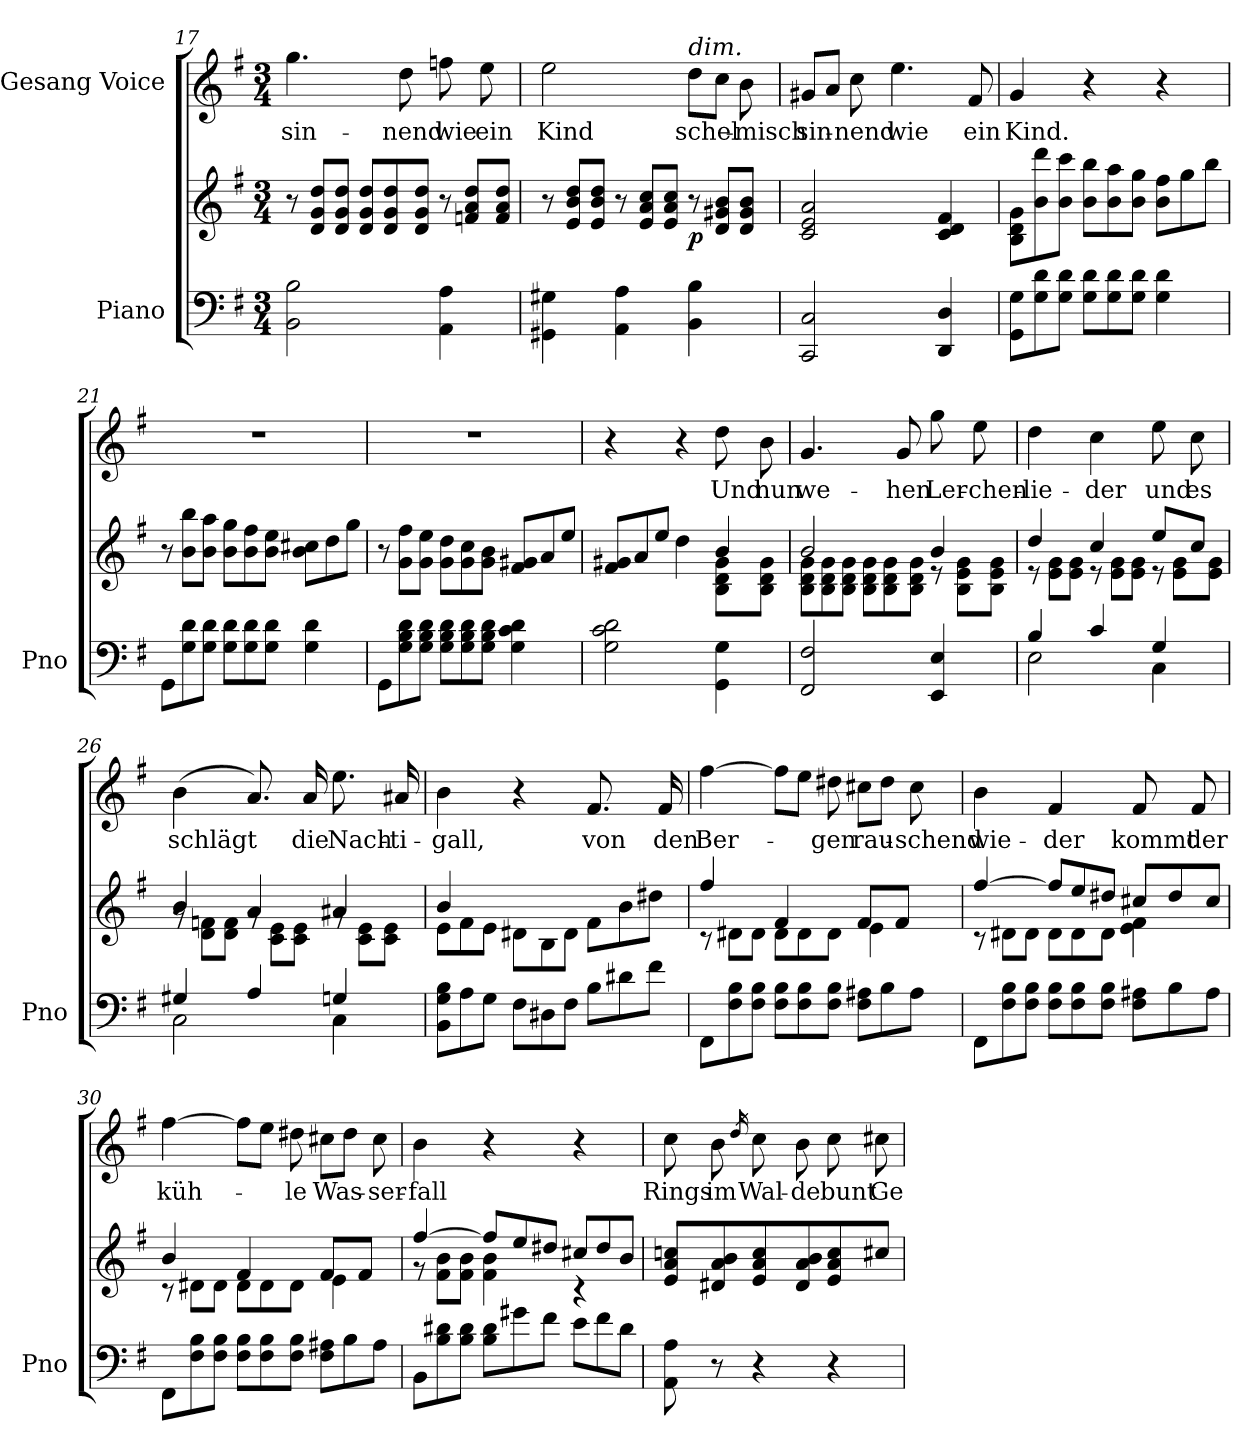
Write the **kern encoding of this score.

**kern	**kern	**dynam	**kern	**text
*part2	*part2	*part2	*part1	*part1
*staff3	*staff2	*staff2/3	*staff1	*staff1
*I"Piano	*	*	*I"Gesang Voice	*
*I'Pno	*	*	*	*
*clefF4	*clefG2	*	*clefG2	*
*k[f#]	*k[f#]	*	*k[f#]	*
*M3/4	*M3/4	*	*M3/4	*
*	*Xtuplet	*	*	*
=17	=17	=17	=17	=17
!	!	!	!	!LO:LY:b
2BB\ 2B\	12r	.	4.gg\	sin-
.	12d/ 12g/ 12dd/L	.	.	.
.	12d/ 12g/ 12dd/J	.	.	.
.	12d/ 12g/ 12dd/L	.	.	.
.	12d/ 12g/ 12dd/	.	.	.
!	!	!	!	!LO:LY:b
.	.	.	8dd\	-nend
.	12d/ 12g/ 12dd/J	.	.	.
!	!	!	!	!LO:LY:b
4AA\ 4A\	12r	.	8ffn\	wie
.	12fn/ 12a/ 12dd/L	.	.	.
!	!	!	!	!LO:LY:b
.	.	.	8ee\	ein
.	12f/ 12a/ 12dd/J	.	.	.
=18	=18	=18	=18	=18
!	!	!	!	!LO:LY:b
4GG#X\ 4G#X\	12r	.	2ee\	Kind
.	12e/ 12b/ 12dd/L	.	.	.
.	12e/ 12b/ 12dd/J	.	.	.
4AA\ 4A\	12r	.	.	.
.	12e/ 12a/ 12cc/L	.	.	.
.	12e/ 12a/ 12cc/J	.	.	.
*	*	*	*Xtuplet	*
!	!	!	!LO:TX:a:i:t=dim.	!
!	!	!LO:DY:b	!	!LO:LY:b
4BB\ 4B\	12r	p	12dd\L	schel-
.	12d/ 12g#X/ 12b/L	.	12cc\J	.
!	!	!	!	!LO:LY:b
.	12d/ 12g#/ 12b/J	.	12b\	-misch
=19	=19	=19	=19	=19
!	!	!	!	!LO:LY:b
2CC/ 2C/	2c/ 2e/ 2a/	.	12g#X/L	sin-
.	.	.	12a/J	.
!	!	!	!	!LO:LY:b
.	.	.	12cc\	-nend
!	!	!	!	!LO:LY:b
.	.	.	4.ee\	wie
4DD/ 4D/	4c/ 4d/ 4f#/	.	.	.
!	!	!	!	!LO:LY:b
.	.	.	8f#/	ein
!!LO:LB:g=z
=20	=20	=20	=20	=20
*Xtuplet	*	*	*	*
!	!	!	!	!LO:LY:b
12GG\ 12G\L	12B\ 12d\ 12g\L	.	4g/	Kind.
12G\ 12d\	12b\ 12ddd\	.	.	.
12G\ 12d\J	12b\ 12ccc\J	.	.	.
12G\ 12d\L	12b\ 12bb\L	.	4r	.
12G\ 12d\	12b\ 12aa\	.	.	.
12G\ 12d\J	12b\ 12gg\J	.	.	.
4G\ 4d\	12b\ 12ff#\L	.	4r	.
.	12gg\	.	.	.
.	12bb\J	.	.	.
=21	=21	=21	=21	=21
12GG\L	12r	.	2.r	.
12G\ 12d\	12b\ 12bb\L	.	.	.
12G\ 12d\J	12b\ 12aa\J	.	.	.
12G\ 12d\L	12b\ 12gg\L	.	.	.
12G\ 12d\	12b\ 12ff#\	.	.	.
12G\ 12d\J	12b\ 12ee\J	.	.	.
4G\ 4d\	12b\ 12cc#X\L	.	.	.
.	12dd\	.	.	.
.	12gg\J	.	.	.
=22	=22	=22	=22	=22
12GG\L	12r	.	2.r	.
12G\ 12B\ 12d\	12g\ 12ff#\L	.	.	.
12G\ 12B\ 12d\J	12g\ 12ee\J	.	.	.
12G\ 12B\ 12d\L	12g\ 12dd\L	.	.	.
12G\ 12B\ 12d\	12g\ 12cc\	.	.	.
12G\ 12B\ 12d\J	12g\ 12b\J	.	.	.
4G\ 4c\ 4d\	12f#/ 12g#X/L	.	.	.
.	12a/	.	.	.
.	12ee/J	.	.	.
=23	=23	=23	=23	=23
*	*^	*	*	*
2G\ 2c\ 2d\	12f#/ 12g#X/L	2reyy	.	4r	.
.	12a/	.	.	.	.
.	12ee/J	.	.	.	.
.	4dd\	.	.	4r	.
!	!	!	!	!	!LO:LY:b
4GG\ 4G\	4b/	8B\ 8d\ 8g#\L	.	8dd\	Und
!	!	!	!	!	!LO:LY:b
.	.	8B\ 8d\ 8g#\J	.	8b\	nun
!!LO:LB:g=z
=24	=24	=24	=24	=24	=24
!	!	!	!	!	!LO:LY:b
2FF#/ 2F#/	2b/	12B\ 12d\ 12g\L	.	4.g/	we-
.	.	12B\ 12d\ 12g\	.	.	.
.	.	12B\ 12d\ 12g\J	.	.	.
.	.	12B\ 12d\ 12g\L	.	.	.
.	.	12B\ 12d\ 12g\	.	.	.
!	!	!	!	!	!LO:LY:b
.	.	.	.	8g/	-hen
.	.	12B\ 12d\ 12g\J	.	.	.
!	!	!	!	!	!LO:LY:b
4EE/ 4E/	4b/	12r	.	8gg\	Ler-
.	.	12B\ 12e\ 12g\L	.	.	.
!	!	!	!	!	!LO:LY:b
.	.	.	.	8ee\	-chen-
.	.	12B\ 12e\ 12g\J	.	.	.
=25	=25	=25	=25	=25	=25
*^	*	*	*	*	*
!	!	!	!	!	!	!LO:LY:b
4B/	2E\	4dd/	12r	.	4dd\	-lie-
.	.	.	12e\ 12g\L	.	.	.
.	.	.	12e\ 12g\J	.	.	.
!	!	!	!	!	!	!LO:LY:b
4c/	.	4cc/	12r	.	4cc\	-der
.	.	.	12e\ 12g\L	.	.	.
.	.	.	12e\ 12g\J	.	.	.
!	!	!	!	!	!	!LO:LY:b
4G/	4C\	8ee/L	12r	.	8ee\	und
.	.	.	12e\ 12g\L	.	.	.
!	!	!	!	!	!	!LO:LY:b
.	.	8cc/J	.	.	8cc\	es
.	.	.	12e\ 12g\J	.	.	.
=26	=26	=26	=26	=26	=26	=26
!	!	!	!	!	!	!LO:LY:b
4G#X/	2C\	4b/	12rg	.	(>4b\	schlägt
.	.	.	12d\ 12fn\L	.	.	.
.	.	.	12d\ 12f\J	.	.	.
4A/	.	4a/	12rg	.	8.a/)	.
.	.	.	12c\ 12e\L	.	.	.
.	.	.	12c\ 12e\J	.	.	.
!	!	!	!	!	!	!LO:LY:b
.	.	.	.	.	16a/	die
!	!	!	!	!	!	!LO:LY:b
4Gn/	4C\	4a#X/	12rg	.	8.ee\	Nach-
.	.	.	12c\ 12e\L	.	.	.
.	.	.	12c\ 12e\J	.	.	.
!	!	!	!	!	!	!LO:LY:b
.	.	.	.	.	16a#X/	-ti-
*v	*v	*	*	*	*	*
=27	=27	=27	=27	=27	=27
!	!	!	!	!	!LO:LY:b
12BB\ 12G\ 12B\L	4b/	12e\L	.	4b\	-gall,
12A\	.	12f#\	.	.	.
12G\J	.	12e\J	.	.	.
12F#\L	2ryy	12d#X\L	.	4r	.
12D#X\	.	12B\	.	.	.
12F#\J	.	12d#\J	.	.	.
!	!	!	!	!	!LO:LY:b
12B\L	.	12f#\L	.	8.f#/	von
12d#X\	.	12b\	.	.	.
12f#\J	.	12dd#X\J	.	.	.
!	!	!	!	!	!LO:LY:b
.	.	.	.	16f#/	den
!!LO:LB:g=z
=28	=28	=28	=28	=28	=28
!	!	!	!	!	!LO:LY:b
12FF#/L	4ff#/	12r	.	[4ff#\	Ber-
12F#\ 12B\	.	12d#X\L	.	.	.
12F#\ 12B\J	.	12d#\J	.	.	.
12F#\ 12B\L	4f#/	12d#\L	.	12ff#\L]	.
12F#\ 12B\	.	12d#\	.	12ee\J	.
!	!	!	!	!	!LO:LY:b
12F#\ 12B\J	.	12d#\J	.	12dd#X\	-gen
!	!	!	!	!	!LO:LY:b
12F#\ 12A#X\L	8f#/L	4e\	.	12cc#X\L	rau-
12B\	.	.	.	12dd#\J	.
.	8f#/J	.	.	.	.
!	!	!	!	!	!LO:LY:b
12A#\J	.	.	.	12cc#\	-schend
=29	=29	=29	=29	=29	=29
!	!	!	!	!	!LO:LY:b
12FF#/L	[4ff#/	12r	.	4b\	wie-
12F#\ 12B\	.	12d#X\L	.	.	.
12F#\ 12B\J	.	12d#\J	.	.	.
!	!	!	!	!	!LO:LY:b
12F#\ 12B\L	12ff#/L]	12d#\L	.	4f#/	-der
12F#\ 12B\	12ee/	12d#\	.	.	.
12F#\ 12B\J	12dd#X/J	12d#\J	.	.	.
!	!	!	!	!	!LO:LY:b
12F#\ 12A#X\L	12cc#X/L	4e\ 4f#\	.	8f#/	kommt
12B\	12dd#/	.	.	.	.
!	!	!	!	!	!LO:LY:b
.	.	.	.	8f#/	der
12A#\J	12cc#/J	.	.	.	.
=30	=30	=30	=30	=30	=30
!	!	!	!	!	!LO:LY:b
12FF#/L	4b/	12r	.	[4ff#\	küh-
12F#\ 12B\	.	12d#X\L	.	.	.
12F#\ 12B\J	.	12d#\J	.	.	.
12F#\ 12B\L	4f#/	12d#\L	.	12ff#\L]	.
12F#\ 12B\	.	12d#\	.	12ee\J	.
!	!	!	!	!	!LO:LY:b
12F#\ 12B\J	.	12d#\J	.	12dd#X\	-le
!	!	!	!	!	!LO:LY:b
12F#\ 12A#X\L	8f#/L	4e\	.	12cc#X\L	Was-
12B\	.	.	.	12dd#\J	.
.	8f#/J	.	.	.	.
!	!	!	!	!	!LO:LY:b
12A#\J	.	.	.	12cc#\	-ser-
=31	=31	=31	=31	=31	=31
!	!	!	!	!	!LO:LY:b
12BB\L	[4ff#/	12r	.	4b\	-fall
12B\ 12d#X\	.	12f#\ 12b\L	.	.	.
12B\ 12d#\J	.	12f#\ 12b\J	.	.	.
12B\ 12d#\L	12ff#/L]	4f#\ 4b\	.	4r	.
12g#X\	12ee/	.	.	.	.
12f#\J	12dd#X/J	.	.	.	.
12e\L	12cc#X/L	4r	.	4r	.
12f#\	12dd#/	.	.	.	.
12d#\J	12b/J	.	.	.	.
*	*v	*v	*	*	*
!!LO:PB:g=z
=32	=32	=32	=32	=32
!	!	!	!	!LO:LY:b
8AA\ 8A\	8e/ 8a/ 8ccn/L	.	8cc\	Rings
!	!	!	!	!LO:LY:b
8r	8d#X/ 8a/ 8b/	.	8b\	im
.	.	.	16qdd/	.
!	!	!	!	!LO:LY:b
4r	8e/ 8a/ 8cc/	.	8cc\	Wal-
!	!	!	!	!LO:LY:b
.	8d#/ 8a/ 8b/	.	8b\	-de
!	!	!	!	!LO:LY:b
4r	8e/ 8a/ 8cc/	.	8cc\	bunt
!	!	!	!	!LO:LY:b
.	8cc#X/J	.	8cc#X\	Ge-
=	=	=	=	=
*-	*-	*-	*-	*-
